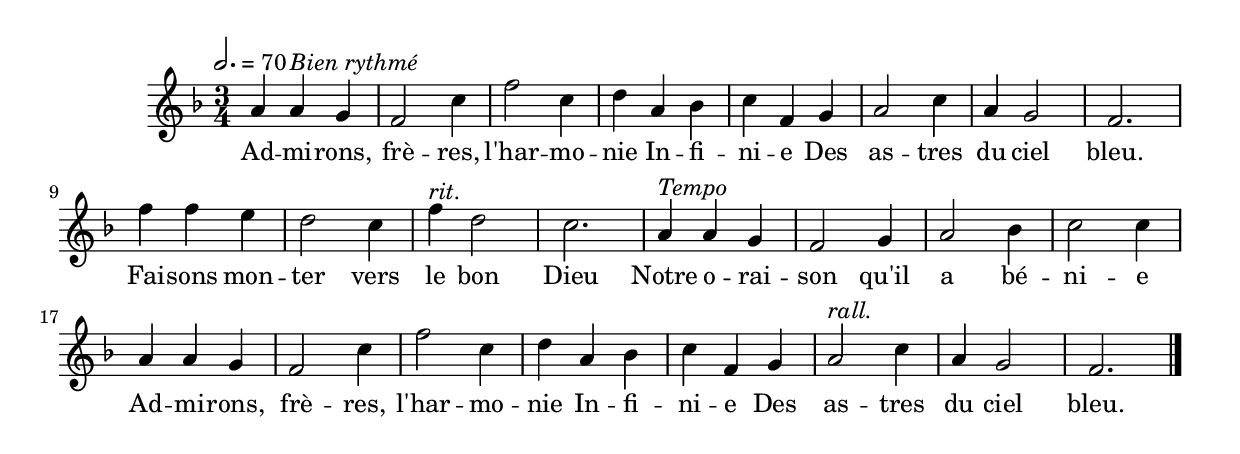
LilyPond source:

\version "2.16"
\include "italiano.ly"

\header {
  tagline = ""
  composer = ""
}                                        

MetriqueArmure = {
  \tempo 2.=70
  \time 3/4
  \key fa \major
}

italique = { \override Score . LyricText #'font-shape = #'italic }

roman = { \override Score . LyricText #'font-shape = #'roman }

MusiqueTheme = \relative do'' {
  la4 la^\markup {\italic {Bien rythmé}} sol
  fa2 do'4
  fa2 do4
  re4 la sib
  do4 fa, sol
  la2 do4
  la4 sol2
  fa2.
  fa'4 fa mi
  re2 do4
  fa4^\markup {\italic rit.} re2
  do2.
  la4^\markup {\italic Tempo} la sol
  fa2 sol4
  la2 sib4
  do2 do4
  la4 la sol
  fa2 do'4
  fa2 do4
  re4 la sib
  do4 fa, sol
  la2^\markup {\italic rall.} do4
  la4 sol2
  fa2. \bar "|."
}

Paroles = \lyricmode {
  Ad -- mi -- rons, frè -- res, l'har -- mo -- nie
  In -- fi -- ni -- e
  Des as -- tres du ciel bleu.
  Fai -- sons mon -- ter vers le bon Dieu
  Notre o -- rai -- son qu'il a bé -- ni -- e
  Ad -- mi -- rons, frè -- res, l'har -- mo -- nie
  In -- fi -- ni -- e
  Des as -- tres du ciel bleu.
}

\score{
    \new Staff <<
      \set Staff.midiInstrument = "flute"
      \set Staff.autoBeaming = ##f
      \new Voice = "theme" {
	\override Score.PaperColumn #'keep-inside-line = ##t
	\MetriqueArmure
	\MusiqueTheme
      }
      \new Lyrics \lyricsto theme {
	\Paroles
      }                       
    >>
\layout{}
\midi{}
}
